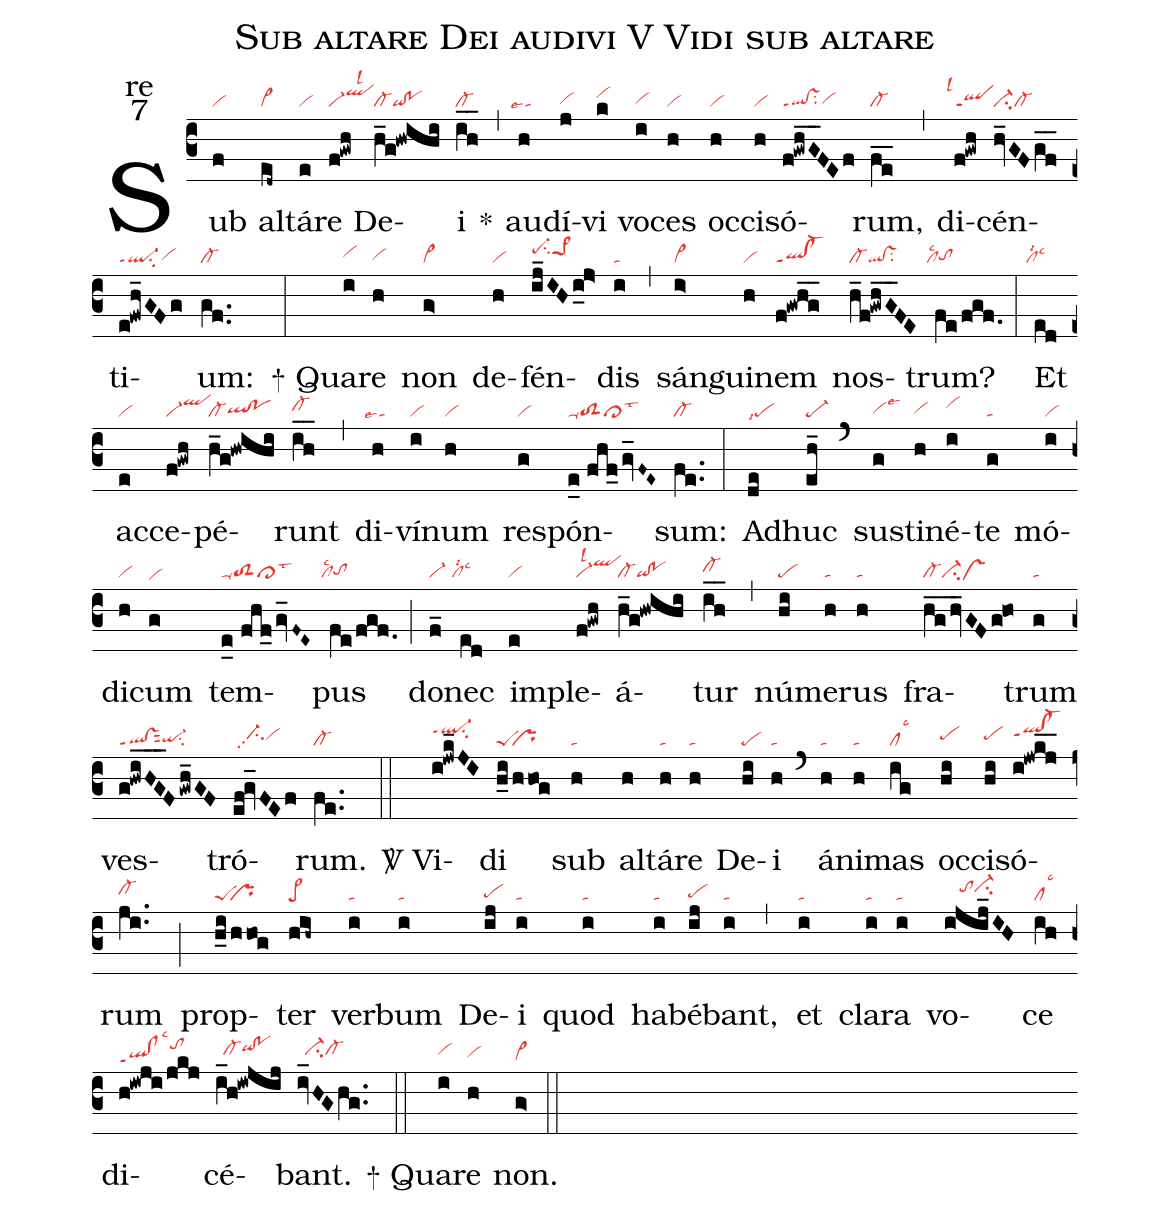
name:Sub altare Dei audivi V Vidi sub altare;
office-part:re;
mode:7;
nabc-lines:1;
%%
(c3) Sub(f|vi) al(ed~|vi>)tá(e|vi)re(f!gwh|vi-qlhjlsl2) De(h_g!hwihi|cl-qi!po)i(ih__|cl-) <sp>*</sp>(,) au(h|``talse4)dí(j|vihg)vi(k|vihi) vo(i|vihg)ces(h|vi) oc(h|vi)ci(h|vi)só(f!gwhG__FEf|ql!vsppt1su2vihg)rum,(fe__|cl-) (,) di(f!gwh|``qlppt1lsl1)cén(hv_GFgf__|ci-cl-)ti(e!fwh_GFg|ql-ppt1su2vihg)um:(gf..|cl-) (:)

<sp>+</sp> Qua(i|vihh)re(h|vihg) non(g>|vi>) de(h|vi)fén(ij_IHi_j>|pe-hisu2pe>1hi)dis(i|ta) (,) sán(i>|vi>)gui(h|vi)nem(f!gwhg__|ql!cl-ppt1) nos(h_f!gwhG__FE|cl-ql!vssu2)trum?(fe/fgf.|``cllsc2tohg) (:) Et(ed|``cllsi2lsc3) ac(e|vi)ce(f!gwh|vi-qlhj)pé(h_g!hwihi|cl-qlhg!pohg)runt(ih__|cl-hh) (,) di(h|``talse4)ví(i|vi)num(h|vi) res(g|vi)pón(e_0//fhf_/gv_F~E~|ta-toS2cl>lst3)sum:(fe..|cl-) (:) Ad(de|pelsi7)huc(eh_|pe-) (`) sus(g|vihglse3)ti(h|vihg)né(i|vihi)te(g|ta) mó(i|vi)di(h|vi)cum(g|vihe) tem(e_0//fhf_/gv_F~E~|ta-toS2cl>lst3)pus(fe/fgf.|``cllsc2tohg) (;) do(f_|vi-)nec(ed|``cllsi2lsc3) im(e|vi)ple(f!gwh|vi-lsl2qlhj)á(h_g!hwihi|cl-qi!po)tur(ih__|cl-hh) (,) nú(hi|pe)me(h|ta)rus(h|ta) fra(hg__/hv_GFg@ho|cl-ci-vshe)trum(g|ta) <nlba>ves(g!hwiHG___F/gwh_GF|ql!vsppt1sut2qi-hgsu2)</nlba>tró(ef!gv_FEf|///ci-hhpp2vihh)rum.(fe..|cl-) (::)

<sp>V/</sp> Vi(i!jwk_JI|ql-hjppt1su2)di(h_i/hhog|peS``pr) sub(h|ta) al(h)tá(h|ta)re(h|ta) De(hi|pe)i(h|ta) (`) á(h|ta)ni(h|ta)mas(ig|cllsc3) oc(hi|pehh)ci(hi|pehh)só(i!jwkj__|qlhi!cl-hippt1)rum(ji..|cl-hh) (;) prop(h_i/hhog|peS``pr)ter(hih~|pe>) ver(i|ta)bum(i|ta) De(ij|pehg)i(i|ta) quod(i|ta) ha(i|ta)bé(ij|pehg)bant,(i|ta) (,) et(i|ta) cla(i|ta)ra(i|ta) vo(ijij_IH|////tohici-hi)ce(ih|cllsc3) di(h!iwji/jkj|qlhe!clheppt1lsc3tohj)cé(i_h!iwjij|//cl-hhqihi!pohi)bant.(iv_HGhg..|//ci-hhcl-hh) (::)

<sp>+</sp> Qua(i|vihh)re(h|vihg) non.(g>|vi>) (::)
